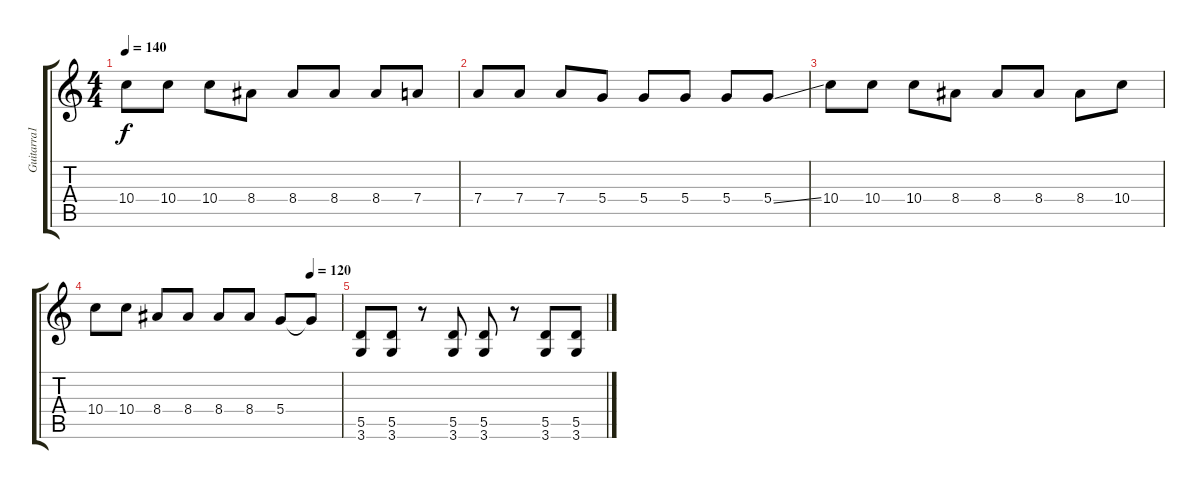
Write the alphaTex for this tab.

\track ("Guitarra1" "Guitarra1") {instrument distortionguitar}
\staff {score tabs}
\tuning (E4 B3 G3 D3 A2 E2) {hide}
\ts (4 4)
\tempo 140
\clef g2
\ks c
10.4.8{dy f} 10.4.8 10.4.8 8.4.8 8.4.8 8.4.8 8.4.8 7.4.8 |
7.4.8 7.4.8 7.4.8 5.4.8 5.4.8 5.4.8 5.4.8 5.4{ss}.8 |
10.4.8 10.4.8 10.4.8 8.4.8 8.4.8 8.4.8 8.4.8 10.4.8 |
\tempo (120 0.875)
10.4.8 10.4.8 8.4.8 8.4.8 8.4.8 8.4.8 5.4.8 5.4{t}.8 |
(5.5 3.6).8 (5.5 3.6).8 r.8 (5.5 3.6).8 (5.5 3.6).8 r.8 (5.5 3.6).8 (5.5 3.6).8
